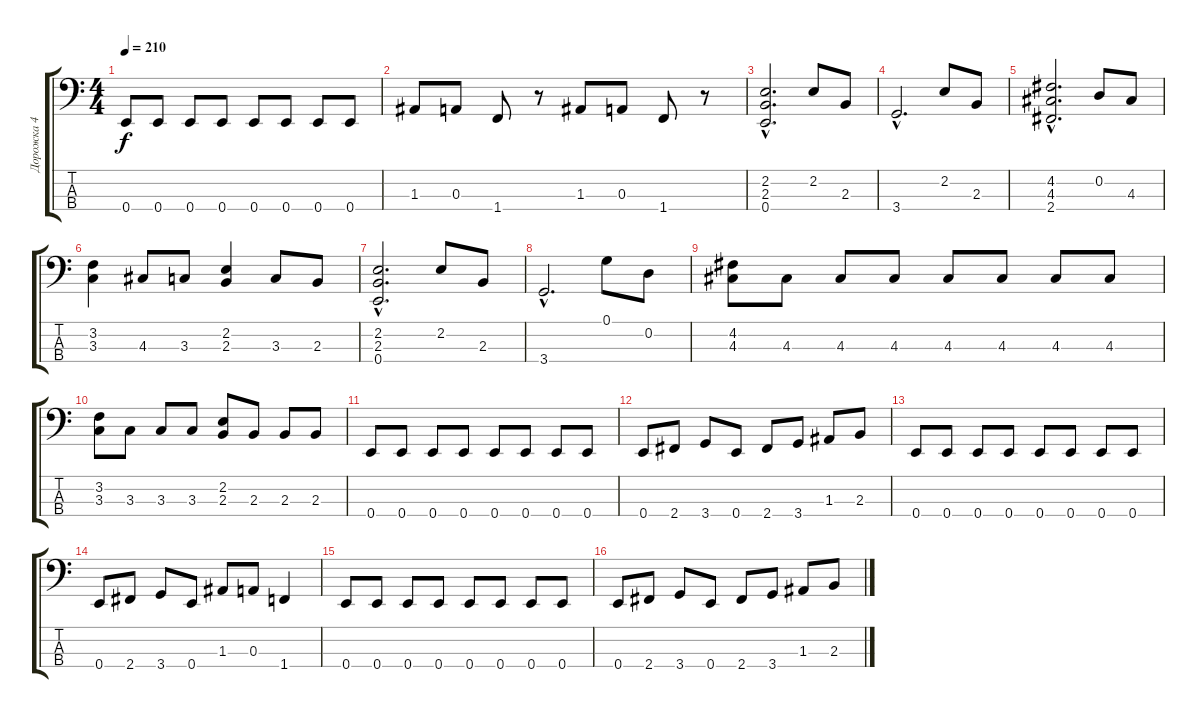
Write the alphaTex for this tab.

\track ("Дорожка 4" "Дорожка 4") {instrument slapbass1}
\staff {score tabs}
\tuning (G2 D2 A1 E1) {hide}
\ts (4 4)
\tempo 210
\clef f4
\ks c
0.4.8{dy f} 0.4.8 0.4.8 0.4.8 0.4.8 0.4.8 0.4.8 0.4.8 |
1.3.8 0.3.8 1.4.8 r.8 1.3.8 0.3.8 1.4.8 r.8 |
(2.2{hac} 2.3{hac} 0.4{hac}).2{d} 2.2.8 2.3.8 |
3.4{hac}.2{d} 2.2.8 2.3.8 |
(4.2{hac} 4.3{hac} 2.4{hac}).2{d} 0.2.8 4.3.8 |
(3.2 3.3).4 4.3.8 3.3.8 (2.2 2.3).4 3.3.8 2.3.8 |
(2.2{hac} 2.3{hac} 0.4{hac}).2{d} 2.2.8 2.3.8 |
3.4{hac}.2{d} 0.1.8 0.2.8 |
(4.2 4.3).8 4.3.8 4.3.8 4.3.8 4.3.8 4.3.8 4.3.8 4.3.8 |
(3.2 3.3).8 3.3.8 3.3.8 3.3.8 (2.2 2.3).8 2.3.8 2.3.8 2.3.8 |
0.4.8 0.4.8 0.4.8 0.4.8 0.4.8 0.4.8 0.4.8 0.4.8 |
0.4.8 2.4.8 3.4.8 0.4.8 2.4.8 3.4.8 1.3.8 2.3.8 |
0.4.8 0.4.8 0.4.8 0.4.8 0.4.8 0.4.8 0.4.8 0.4.8 |
0.4.8 2.4.8 3.4.8 0.4.8 1.3.8 0.3.8 1.4.4 |
0.4.8 0.4.8 0.4.8 0.4.8 0.4.8 0.4.8 0.4.8 0.4.8 |
0.4.8 2.4.8 3.4.8 0.4.8 2.4.8 3.4.8 1.3.8 2.3.8
